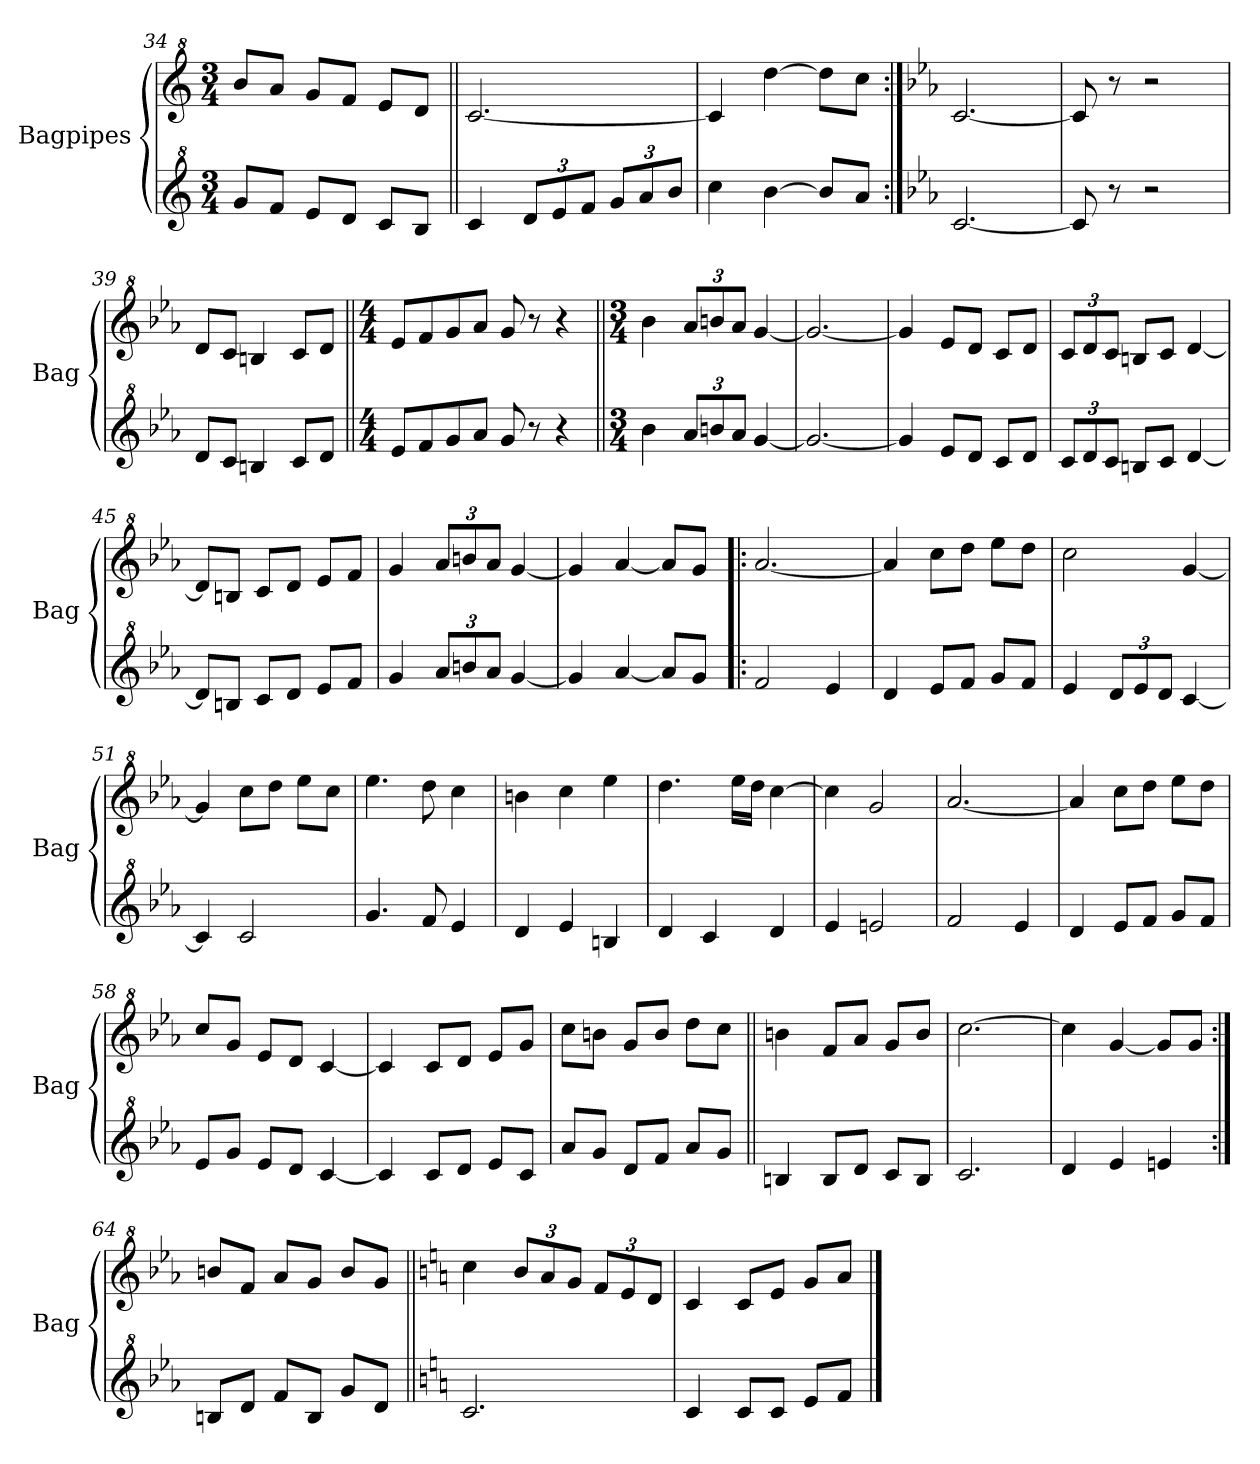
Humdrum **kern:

**kern	**kern
*part2	*part1
*staff2	*staff1
*I"Bagpipes	*I"Bagpipes
*I'Bag	*I'Bag
*clefG^2	*clefG^2
*k[]	*k[]
*C:	*C:
*M3/4	*M3/4
=34	=34
8gg/L	8bb/L
8ff/J	8aa/J
8ee/L	8gg/L
8dd/J	8ff/J
8cc/L	8ee/L
8b/J	8dd/J
=35||	=35||
4cc/	[2.cc/
*Xbrackettup	*
12dd/L	.
12ee/	.
12ff/J	.
12gg/L	.
12aa/	.
12bb/J	.
=36	=36
4ccc\	4cc/]
[4bb\	[4ddd\
8bb/L]	8ddd\L]
8aa/J	8ccc\J
=37:|!	=37:|!
*k[b-e-a-]	*k[b-e-a-]
*E-:	*E-:
[2.cc/	[2.cc/
=38	=38
8cc/]	8cc/]
8r	8r
2r	2r
=39	=39
8dd/L	8dd/L
8cc/J	8cc/J
4bn/	4bn/
8cc/L	8cc/L
8dd/J	8dd/J
!!LO:LB:g=z
=40||	=40||
*M4/4	*M4/4
8ee-/L	8ee-/L
8ff/	8ff/
8gg/	8gg/
8aa-/J	8aa-/J
8gg/	8gg/
8r	8r
4r	4r
=41||	=41||
*M3/4	*M3/4
4bb-\	4bb-\
*	*Xbrackettup
12aa-/L	12aa-/L
12bbn/	12bbn/
12aa-/J	12aa-/J
[4gg/	[4gg/
=42	=42
2.gg/_	2.gg/_
=43	=43
4gg/]	4gg/]
8ee-/L	8ee-/L
8dd/J	8dd/J
8cc/L	8cc/L
8dd/J	8dd/J
=44	=44
12cc/L	12cc/L
12dd/	12dd/
12cc/J	12cc/J
8bn/L	8bn/L
8cc/J	8cc/J
[4dd/	[4dd/
=45	=45
8dd/L]	8dd/L]
8bn/J	8bn/J
8cc/L	8cc/L
8dd/J	8dd/J
8ee-/L	8ee-/L
8ff/J	8ff/J
=46	=46
4gg/	4gg/
12aa-/L	12aa-/L
12bbn/	12bbn/
12aa-/J	12aa-/J
[4gg/	[4gg/
!!LO:PB:g=z
=47	=47
4gg/]	4gg/]
[4aa-/	[4aa-/
8aa-/L]	8aa-/L]
8gg/J	8gg/J
=48!|:	=48!|:
2ff/	[2.aa-/
4ee-/	.
=49	=49
4dd/	4aa-/]
8ee-/L	8ccc\L
8ff/J	8ddd\J
8gg/L	8eee-\L
8ff/J	8ddd\J
=50	=50
4ee-/	2ccc\
12dd/L	.
12ee-/	.
12dd/J	.
[4cc/	[4gg/
=51	=51
4cc/]	4gg/]
2cc/	8ccc\L
.	8ddd\J
.	8eee-\L
.	8ccc\J
=52	=52
4.gg/	4.eee-\
8ff/	8ddd\
4ee-/	4ccc\
=53	=53
4dd/	4bbn\
4ee-/	4ccc\
4bn/	4eee-\
=54	=54
4dd/	4.ddd\
4cc/	.
.	16eee-\LL
.	16ddd\JJ
4dd/	[4ccc\
=55	=55
4ee-/	4ccc\]
2een/	2gg/
=56	=56
2ff/	[2.aa-/
4ee-/	.
!!LO:LB:g=z
=57	=57
4dd/	4aa-/]
8ee-/L	8ccc\L
8ff/J	8ddd\J
8gg/L	8eee-\L
8ff/J	8ddd\J
=58	=58
8ee-/L	8ccc/L
8gg/J	8gg/J
8ee-/L	8ee-/L
8dd/J	8dd/J
[4cc/	[4cc/
=59	=59
4cc/]	4cc/]
8cc/L	8cc/L
8dd/J	8dd/J
8ee-/L	8ee-/L
8cc/J	8gg/J
=60	=60
8aa-/L	8ccc\L
8gg/J	8bbn\J
8dd/L	8gg/L
8ff/J	8bb/J
8aa-/L	8ddd\L
8gg/J	8ccc\J
=61||	=61||
4bn/	4bbn\
8b/L	8ff/L
8dd/J	8aa-/J
8cc/L	8gg/L
8b/J	8bb/J
=62	=62
2.cc/	[2.ccc\
=63	=63
4dd/	4ccc\]
4ee-/	[4gg/
4een/	8gg/L]
.	8gg/J
=64:|!	=64:|!
8bn/L	8bbn/L
8dd/J	8ff/J
8ff/L	8aa-/L
8b/J	8gg/J
8gg/L	8bb/L
8dd/J	8gg/J
!!LO:LB:g=z
=65||	=65||
*k[]	*k[]
*C:	*C:
2.cc/	4ccc\
.	12bb/L
.	12aa/
.	12gg/J
.	12ff/L
.	12ee/
.	12dd/J
=66	=66
4cc/	4cc/
8cc/L	8cc/L
8cc/J	8ee/J
8ee/L	8gg/L
8ff/J	8aa/J
==	==
*-	*-
